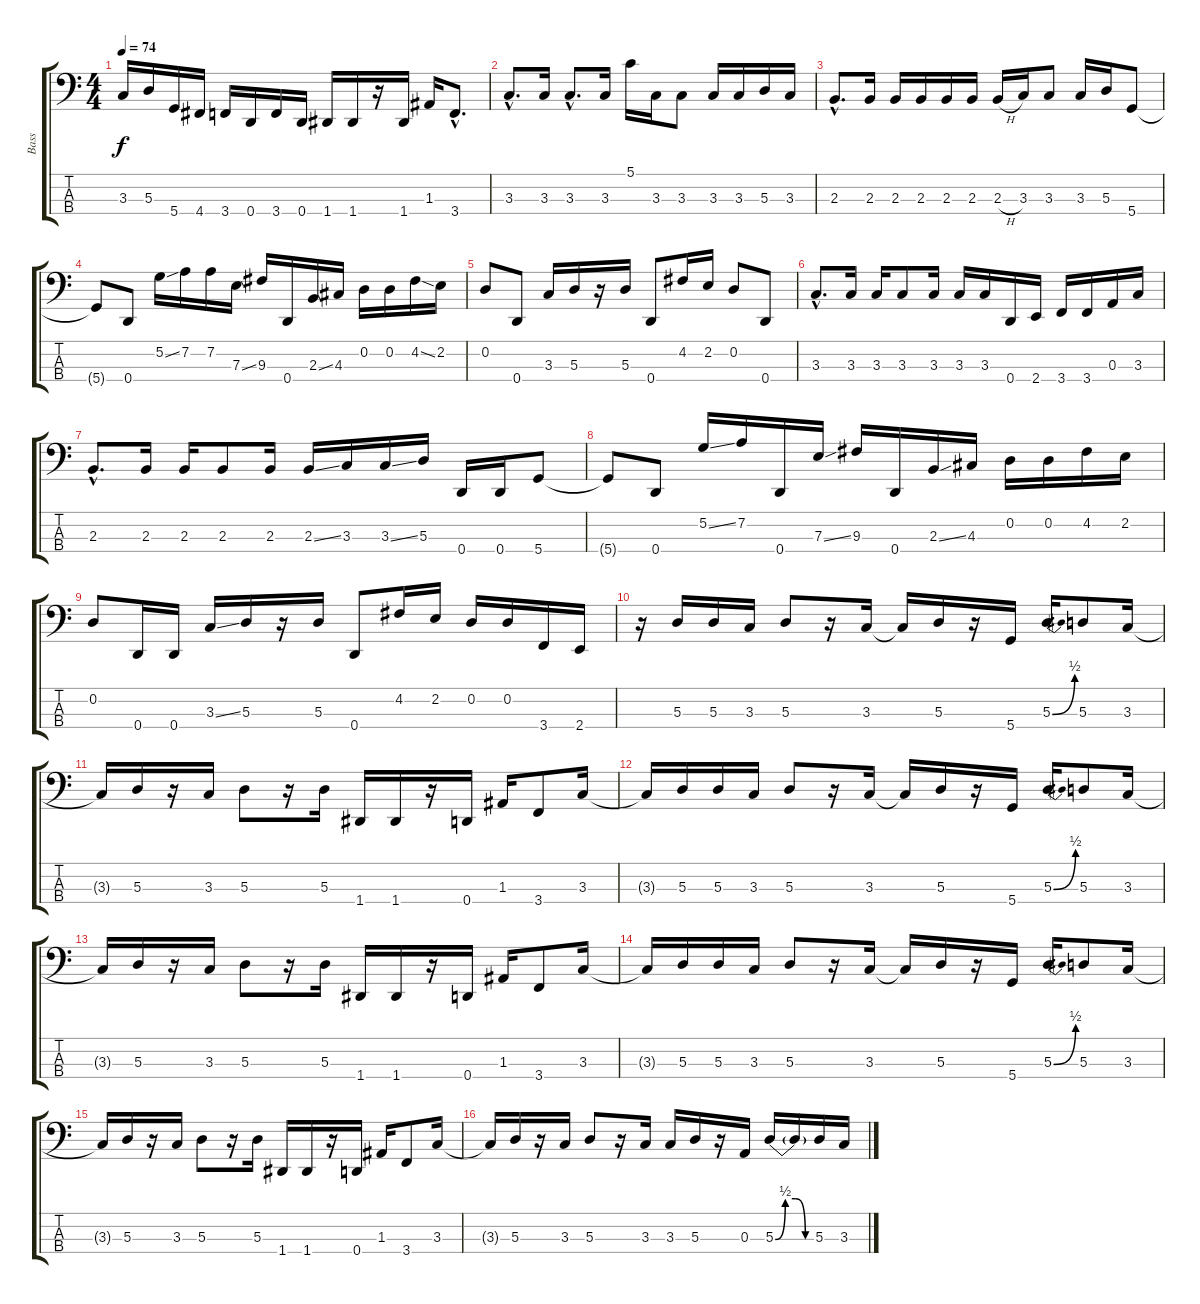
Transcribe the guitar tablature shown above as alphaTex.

\track ("Bass" "Bass") {instrument electricbassfinger}
\staff {score tabs}
\tuning (G2 D2 A1 D1) {hide}
\ts (4 4)
\tempo 74
\clef f4
\ks c
3.3{t}.16{dy f} 5.3.16 5.4.16 4.4.16 3.4.16 0.4.16 3.4.16 0.4.16 1.4.16 1.4.16 r.16 1.4.16 1.3.16 3.4{hac}.8{d} |
3.3{hac}.8{d} 3.3.16 3.3{hac}.8{d} 3.3.16 5.1.16 3.3.16 3.3.8 3.3.16 3.3.16 5.3.16 3.3.16 |
2.3{hac}.8{d} 2.3.16 2.3.16 2.3.16 2.3.16 2.3.16 2.3{h}.16 3.3.16 3.3.8 3.3.16 5.3.16 5.4.8 |
5.4{t}.8 0.4.8 5.2{ss}.16 7.2.16 7.2.16 7.3{ss}.16 9.3.16 0.4.16 2.3{ss}.16 4.3.16 0.2.16 0.2.16 4.2{ss}.16 2.2.16 |
0.2.8 0.4.8 3.3.16 5.3.16 r.16 5.3.16 0.4.8 4.2.16 2.2.16 0.2.8 0.4.8 |
3.3{hac}.8{d} 3.3.16 3.3.16 3.3.8 3.3.16 3.3.16 3.3.16 0.4.16 2.4.16 3.4.16 3.4.16 0.3.16 3.3.16 |
2.3{hac}.8{d} 2.3.16 2.3.16 2.3.8 2.3.16 2.3{ss}.16 3.3.16 3.3{ss}.16 5.3.16 0.4.16 0.4.16 5.4.8 |
5.4{t}.8 0.4.8 5.2{ss}.16 7.2.16 0.4.16 7.3{ss}.16 9.3.16 0.4.16 2.3{ss}.16 4.3.16 0.2.16 0.2.16 4.2.16 2.2.16 |
0.2.8 0.4.16 0.4.16 3.3{ss}.16 5.3.16 r.16 5.3.16 0.4.8 4.2.16 2.2.16 0.2.16 0.2.16 3.4.16 2.4.16 |
r.16 5.3.16 5.3.16 3.3.16 5.3.8 r.16 3.3.16 3.3{t}.16 5.3.16 r.16 5.4.16 5.3{be (bend 0 0 60 2)}.16 5.3.8 3.3.16 |
3.3{t}.16 5.3.16 r.16 3.3.16 5.3.8 r.16 5.3.16 1.4.16 1.4.16 r.16 0.4.16 1.3.16 3.4.8 3.3.16 |
3.3{t}.16 5.3.16 5.3.16 3.3.16 5.3.8 r.16 3.3.16 3.3{t}.16 5.3.16 r.16 5.4.16 5.3{be (bend 0 0 60 2)}.16 5.3.8 3.3.16 |
3.3{t}.16 5.3.16 r.16 3.3.16 5.3.8 r.16 5.3.16 1.4.16 1.4.16 r.16 0.4.16 1.3.16 3.4.8 3.3.16 |
3.3{t}.16 5.3.16 5.3.16 3.3.16 5.3.8 r.16 3.3.16 3.3{t}.16 5.3.16 r.16 5.4.16 5.3{be (bend 0 0 60 2)}.16 5.3.8 3.3.16 |
3.3{t}.16 5.3.16 r.16 3.3.16 5.3.8 r.16 5.3.16 1.4.16 1.4.16 r.16 0.4.16 1.3.16 3.4.8 3.3.16 |
3.3{t}.16 5.3.16 r.16 3.3.16 5.3.8 r.16 3.3.16 3.3.16 5.3.16 r.16 0.3.16 5.3{be (custom 0 0 15 2 30 2 45 0 60 0)}.16 5.3{t}.16 5.3.16 3.3.16
